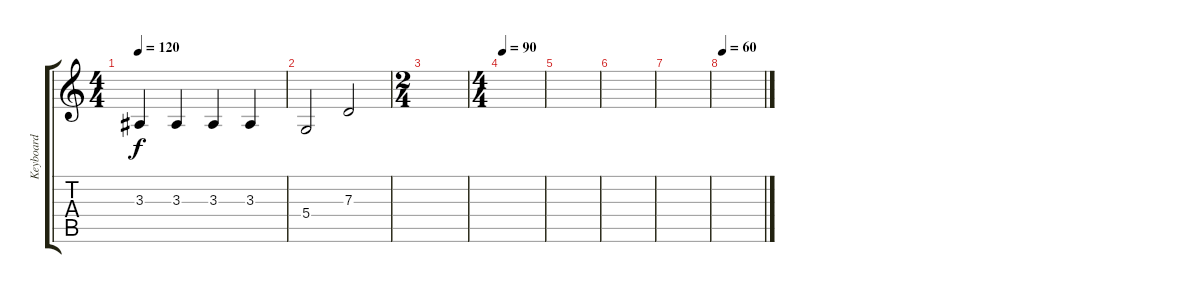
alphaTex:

\track ("Keyboard" "Keyboard") {instrument acousticgrandpiano}
\staff {score tabs}
\tuning (E4 B3 G3 D3 A2 E2) {hide}
\ts (4 4)
\tempo 120
\clef g2
\ks c
3.3.4{dy f} 3.3.4 3.3.4 3.3.4 |
5.4.2 7.3.2 |
\ts (2 4)
|
\ts (4 4)
\tempo 90
|
|
|
|
\tempo 60
